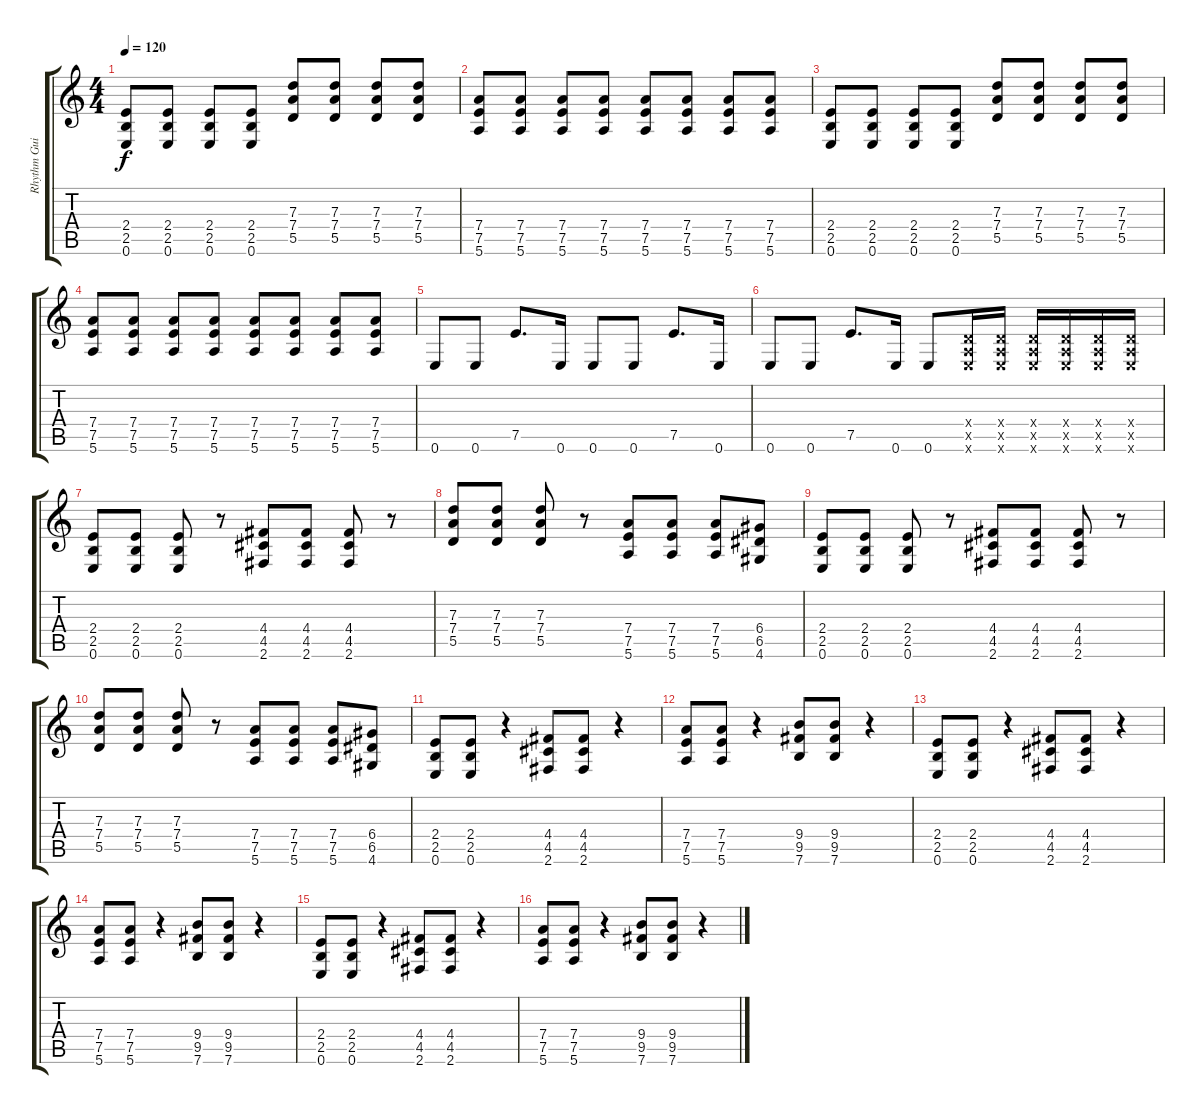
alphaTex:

\track ("Rhythm Guitar  " "Rhythm Gui") {instrument overdrivenguitar}
\staff {score tabs}
\tuning (E4 B3 G3 D3 A2 E2) {hide}
\ts (4 4)
\tempo 120
\clef g2
\ks c
(2.4 2.5 0.6).8{dy f} (2.4 2.5 0.6).8 (2.4 2.5 0.6).8 (2.4 2.5 0.6).8 (7.3 7.4 5.5).8 (7.3 7.4 5.5).8 (7.3 7.4 5.5).8 (7.3 7.4 5.5).8 |
(7.4 7.5 5.6).8 (7.4 7.5 5.6).8 (7.4 7.5 5.6).8 (7.4 7.5 5.6).8 (7.4 7.5 5.6).8 (7.4 7.5 5.6).8 (7.4 7.5 5.6).8 (7.4 7.5 5.6).8 |
(2.4 2.5 0.6).8 (2.4 2.5 0.6).8 (2.4 2.5 0.6).8 (2.4 2.5 0.6).8 (7.3 7.4 5.5).8 (7.3 7.4 5.5).8 (7.3 7.4 5.5).8 (7.3 7.4 5.5).8 |
(7.4 7.5 5.6).8 (7.4 7.5 5.6).8 (7.4 7.5 5.6).8 (7.4 7.5 5.6).8 (7.4 7.5 5.6).8 (7.4 7.5 5.6).8 (7.4 7.5 5.6).8 (7.4 7.5 5.6).8 |
0.6.8 0.6.8 7.5.8{d} 0.6.16 0.6.8 0.6.8 7.5.8{d} 0.6.16 |
0.6.8 0.6.8 7.5.8{d} 0.6.16 0.6.8 (0.4{x} 0.5{x} 0.6{x}).16 (0.4{x} 0.5{x} 0.6{x}).16 (0.4{x} 0.5{x} 0.6{x}).16 (0.4{x} 0.5{x} 0.6{x}).16 (0.4{x} 0.5{x} 0.6{x}).16 (0.4{x} 0.5{x} 0.6{x}).16 |
(2.4 2.5 0.6).8 (2.4 2.5 0.6).8 (2.4 2.5 0.6).8 r.8 (4.4 4.5 2.6).8 (4.4 4.5 2.6).8 (4.4 4.5 2.6).8 r.8 |
(7.3 7.4 5.5).8 (7.3 7.4 5.5).8 (7.3 7.4 5.5).8 r.8 (7.4 7.5 5.6).8 (7.4 7.5 5.6).8 (7.4 7.5 5.6).8 (6.4 6.5 4.6).8 |
(2.4 2.5 0.6).8 (2.4 2.5 0.6).8 (2.4 2.5 0.6).8 r.8 (4.4 4.5 2.6).8 (4.4 4.5 2.6).8 (4.4 4.5 2.6).8 r.8 |
(7.3 7.4 5.5).8 (7.3 7.4 5.5).8 (7.3 7.4 5.5).8 r.8 (7.4 7.5 5.6).8 (7.4 7.5 5.6).8 (7.4 7.5 5.6).8 (6.4 6.5 4.6).8 |
(2.4 2.5 0.6).8 (2.4 2.5 0.6).8 r.4 (4.4 4.5 2.6).8 (4.4 4.5 2.6).8 r.4 |
(7.4 7.5 5.6).8 (7.4 7.5 5.6).8 r.4 (9.4 9.5 7.6).8 (9.4 9.5 7.6).8 r.4 |
(2.4 2.5 0.6).8 (2.4 2.5 0.6).8 r.4 (4.4 4.5 2.6).8 (4.4 4.5 2.6).8 r.4 |
(7.4 7.5 5.6).8 (7.4 7.5 5.6).8 r.4 (9.4 9.5 7.6).8 (9.4 9.5 7.6).8 r.4 |
(2.4 2.5 0.6).8 (2.4 2.5 0.6).8 r.4 (4.4 4.5 2.6).8 (4.4 4.5 2.6).8 r.4 |
(7.4 7.5 5.6).8 (7.4 7.5 5.6).8 r.4 (9.4 9.5 7.6).8 (9.4 9.5 7.6).8 r.4
